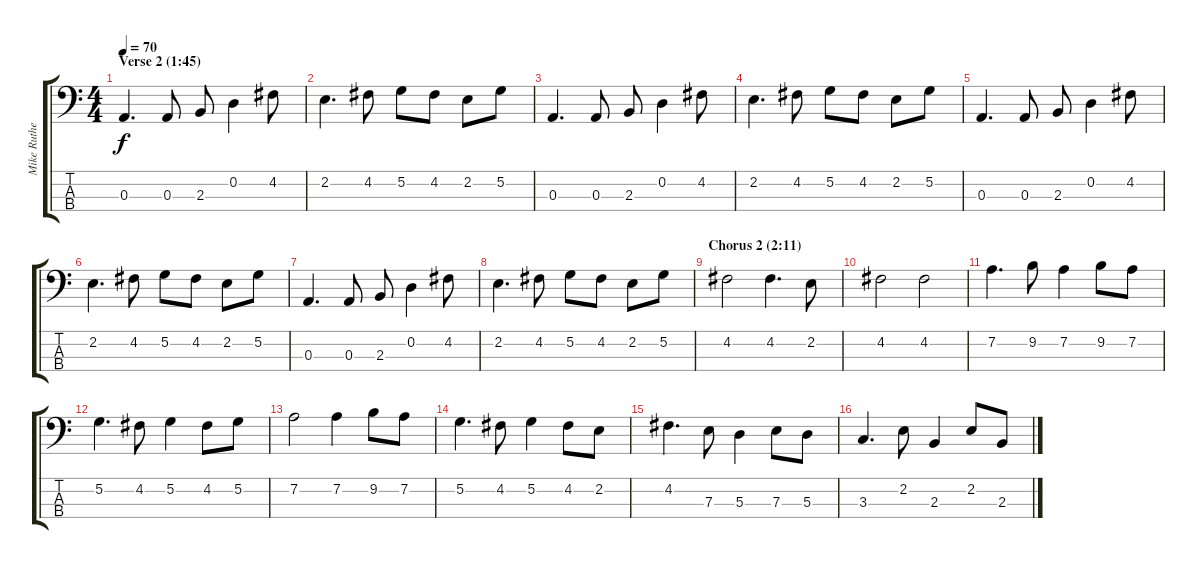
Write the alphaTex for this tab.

\track ("Mike Rutherford (bass)" "Mike Ruthe") {instrument electricbassfinger}
\staff {score tabs}
\tuning (G2 D2 A1 E1) {hide}
\ts (4 4)
\section ("" "Verse 2 (1:45)")
\tempo 70
\clef f4
\ks c
0.3.4{d dy f volume 14} 0.3.8 2.3.8 0.2.4 4.2.8 |
2.2.4{d} 4.2.8 5.2.8 4.2.8 2.2.8 5.2.8 |
0.3.4{d} 0.3.8 2.3.8 0.2.4 4.2.8 |
2.2.4{d} 4.2.8 5.2.8 4.2.8 2.2.8 5.2.8 |
0.3.4{d} 0.3.8 2.3.8 0.2.4 4.2.8 |
2.2.4{d} 4.2.8 5.2.8 4.2.8 2.2.8 5.2.8 |
0.3.4{d} 0.3.8 2.3.8 0.2.4 4.2.8 |
2.2.4{d} 4.2.8 5.2.8 4.2.8 2.2.8 5.2.8 |
\section ("" "Chorus 2 (2:11)")
4.2.2 4.2.4{d} 2.2.8 |
4.2.2 4.2.2 |
7.2.4{d} 9.2.8 7.2.4 9.2.8 7.2.8 |
5.2.4{d} 4.2.8 5.2.4 4.2.8 5.2.8 |
7.2.2 7.2.4 9.2.8 7.2.8 |
5.2.4{d} 4.2.8 5.2.4 4.2.8 2.2.8 |
4.2.4{d} 7.3.8 5.3.4 7.3.8 5.3.8 |
3.3.4{d} 2.2.8 2.3.4 2.2.8 2.3.8
